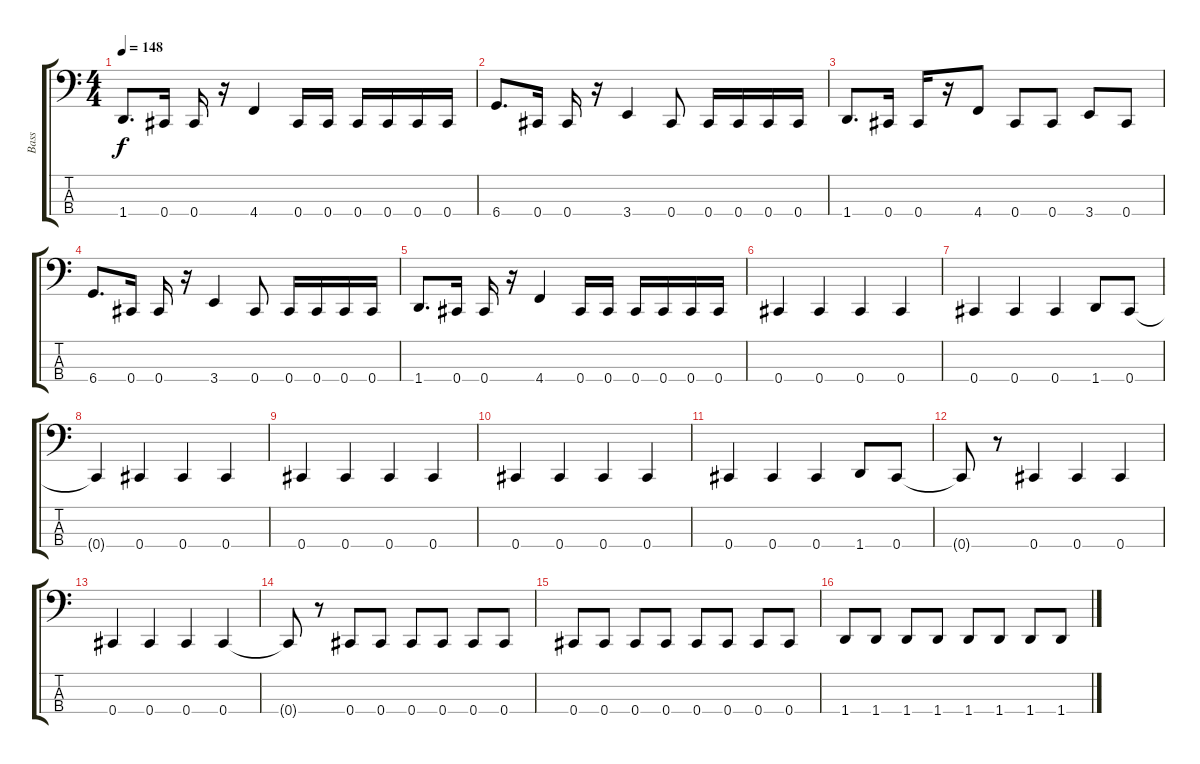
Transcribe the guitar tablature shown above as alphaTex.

\track ("Bass" "Bass") {instrument electricbasspick}
\staff {score tabs}
\tuning (Gb2 Db2 Ab1 Db1) {hide}
\ts (4 4)
\tempo 148
\clef f4
\ks c
1.4.8{d dy f} 0.4.16 0.4.16 r.16 4.4.4 0.4.16 0.4.16 0.4.16 0.4.16 0.4.16 0.4.16 |
6.4.8{d} 0.4.16 0.4.16 r.16 3.4.4 0.4.8 0.4.16 0.4.16 0.4.16 0.4.16 |
1.4.8{d} 0.4.16 0.4.16 r.16 4.4.8 0.4.8 0.4.8 3.4.8 0.4.8 |
6.4.8{d} 0.4.16 0.4.16 r.16 3.4.4 0.4.8 0.4.16 0.4.16 0.4.16 0.4.16 |
1.4.8{d} 0.4.16 0.4.16 r.16 4.4.4 0.4.16 0.4.16 0.4.16 0.4.16 0.4.16 0.4.16 |
0.4.4 0.4.4 0.4.4 0.4.4 |
0.4.4 0.4.4 0.4.4 1.4.8 0.4.8 |
0.4{t}.4 0.4.4 0.4.4 0.4.4 |
0.4.4 0.4.4 0.4.4 0.4.4 |
0.4.4 0.4.4 0.4.4 0.4.4 |
0.4.4 0.4.4 0.4.4 1.4.8 0.4.8 |
0.4{t}.8 r.8 0.4.4 0.4.4 0.4.4 |
0.4.4 0.4.4 0.4.4 0.4.4 |
0.4{t}.8 r.8 0.4.8 0.4.8 0.4.8 0.4.8 0.4.8 0.4.8 |
0.4.8 0.4.8 0.4.8 0.4.8 0.4.8 0.4.8 0.4.8 0.4.8 |
1.4.8 1.4.8 1.4.8 1.4.8 1.4.8 1.4.8 1.4.8 1.4.8
